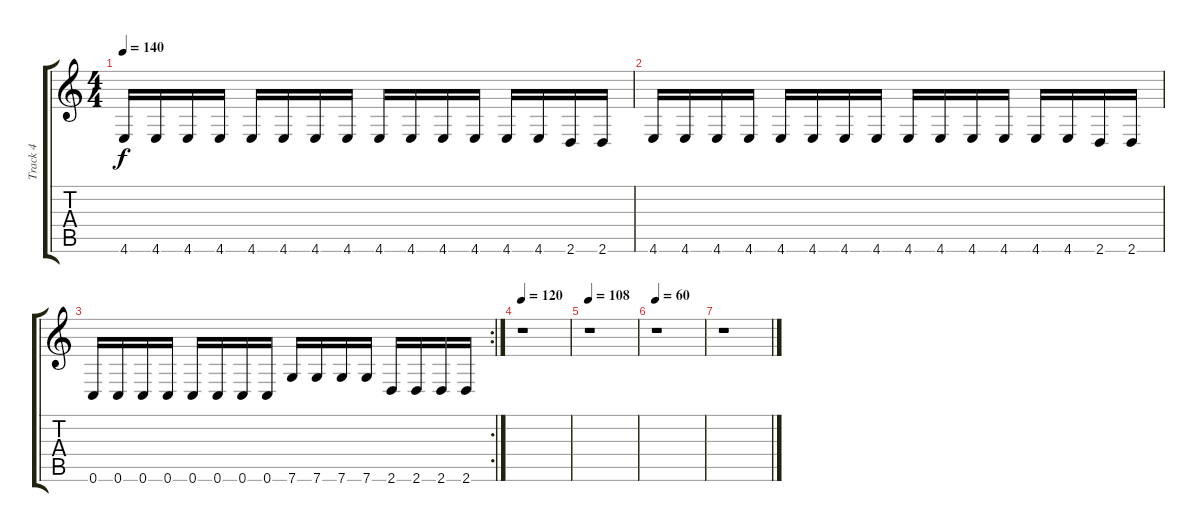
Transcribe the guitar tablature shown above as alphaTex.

\track ("Track 4" "Track 4") {instrument overdrivenguitar}
\staff {score tabs}
\tuning (D4 A3 F3 C3 G2 C2) {hide}
\ts (4 4)
\tempo 140
\clef g2
\ks c
4.6.16{dy f} 4.6.16 4.6.16 4.6.16 4.6.16 4.6.16 4.6.16 4.6.16 4.6.16 4.6.16 4.6.16 4.6.16 4.6.16 4.6.16 2.6.16 2.6.16 |
4.6.16 4.6.16 4.6.16 4.6.16 4.6.16 4.6.16 4.6.16 4.6.16 4.6.16 4.6.16 4.6.16 4.6.16 4.6.16 4.6.16 2.6.16 2.6.16 |
\rc 2
0.6.16 0.6.16 0.6.16 0.6.16 0.6.16 0.6.16 0.6.16 0.6.16 7.6.16 7.6.16 7.6.16 7.6.16 2.6.16 2.6.16 2.6.16 2.6.16 |
\tempo 120
r.1 |
\tempo 108
r.1 |
\tempo 60
r.1 |
r.1
